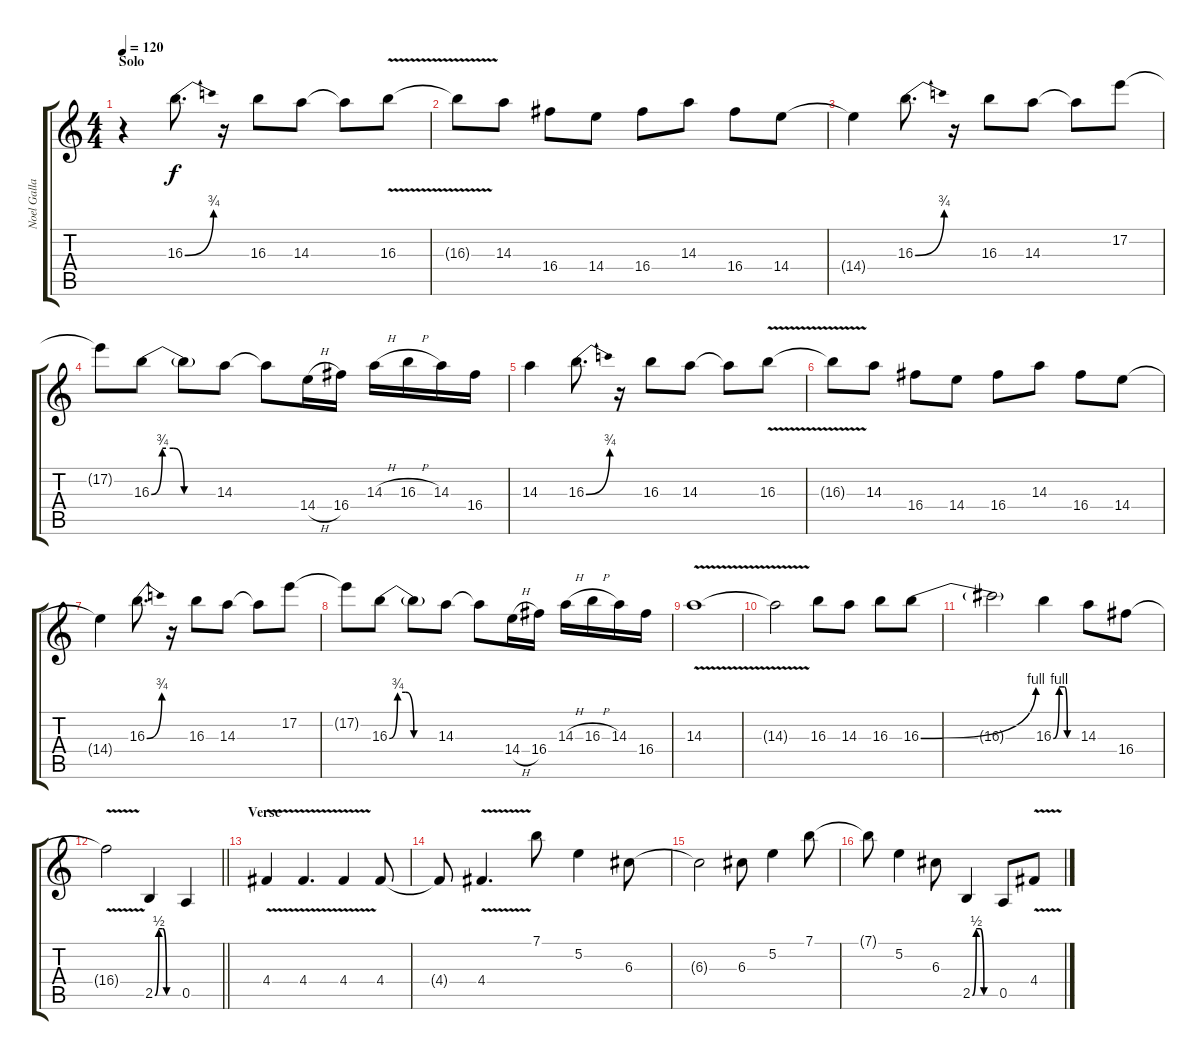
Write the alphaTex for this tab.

\track ("Noel Gallagher" "Noel Galla") {instrument overdrivenguitar}
\staff {score tabs}
\tuning (E4 B3 G3 D3 A2 E2) {hide}
\ts (4 4)
\section ("" "Solo")
\tempo 120
\clef g2
\ks c
r.4{dy f} 16.3{be (bend 0 0 60 3)}.8{d} r.16 16.3.8 14.3.8 14.3{t}.8 16.3{v}.8 |
16.3{t}.8 14.3.8 16.4.8 14.4.8 16.4.8 14.3.8 16.4.8 14.4.8 |
14.4{t}.4 16.3{be (bend 0 0 60 3)}.8{d} r.16 16.3.8 14.3.8 14.3{t}.8 17.2.8 |
17.2{t}.8 16.3{be (custom 0 0 10 3 20 3 30 0 60 0)}.8 16.3{t}.8 14.3.8 14.3{t}.8 14.4{h}.16 16.4.16 14.3{h}.16 16.3{h}.16 14.3.16 16.4.16 |
14.3.4 16.3{be (bend 0 0 60 3)}.8{d} r.16 16.3.8 14.3.8 14.3{t}.8 16.3{v}.8 |
16.3{t}.8 14.3.8 16.4.8 14.4.8 16.4.8 14.3.8 16.4.8 14.4.8 |
14.4{t}.4 16.3{be (bend 0 0 60 3)}.8{d} r.16 16.3.8 14.3.8 14.3{t}.8 17.2.8 |
17.2{t}.8 16.3{be (custom 0 0 10 3 20 3 30 0 60 0)}.8 16.3{t}.8 14.3.8 14.3{t}.8 14.4{h}.16 16.4.16 14.3{h}.16 16.3{h}.16 14.3.16 16.4.16 |
14.3{v}.1 |
14.3{t}.2 16.3.8 14.3.8 16.3.8 16.3{be (bend 0 0 60 4)}.8 |
16.3{t}.2 16.3{be (custom 0 0 15 4 29 4 36 0 60 0)}.4 14.3.8 16.4.8 |
\barLineRight lightlight
16.4{v t}.2 2.5{be (custom 0 0 10 2 20 2 30 0 60 0)}.4 0.5.4 |
\section ("" "Verse")
4.4{v}.4 4.4{v}.4{d} 4.4{v}.4 4.4.8 |
4.4{t}.8 4.4{v}.4{d} 7.1.8 5.2.4 6.3.8 |
6.3{t}.2 6.3.8 5.2.4 7.1.8 |
7.1{t}.8 5.2.4 6.3.8 2.5{be (custom 0 0 10 2 20 2 30 0 60 0)}.4 0.5.8 4.4{v}.8
